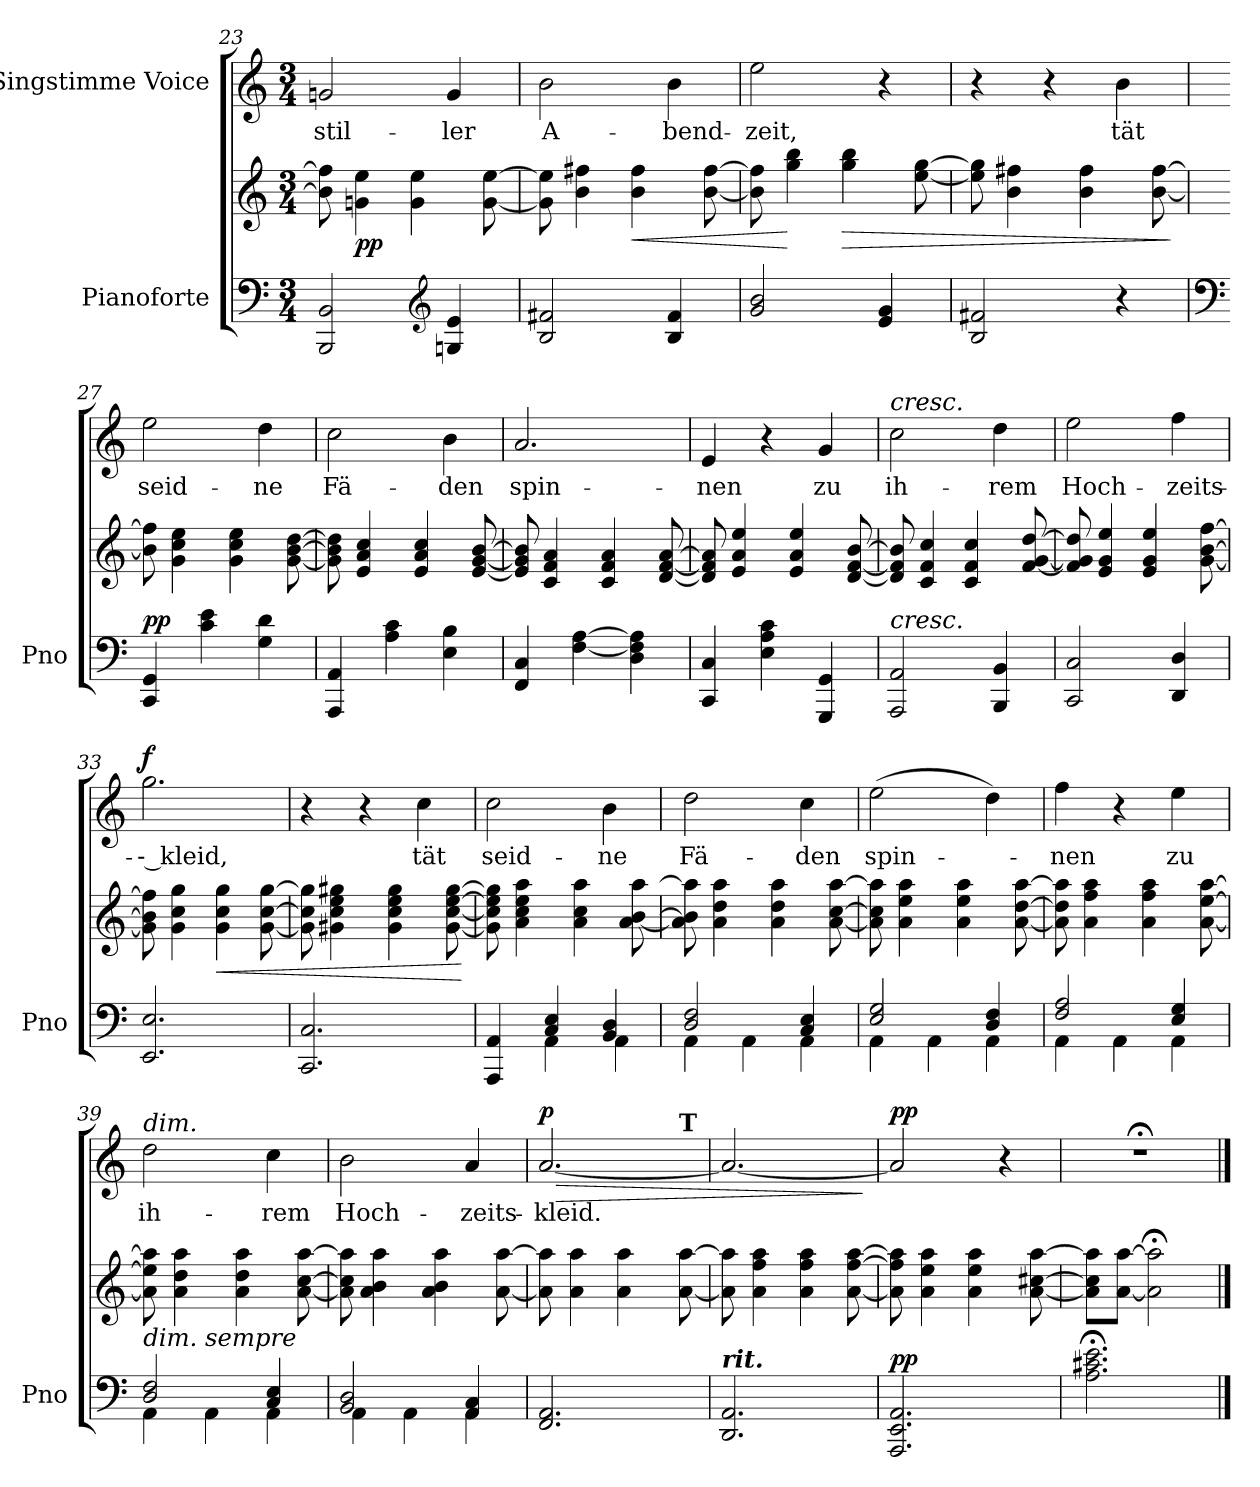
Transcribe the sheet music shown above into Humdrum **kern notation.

**kern	**kern	**dynam	**kern	**text	**dynam
*part2	*part2	*part2	*part1	*part1	*part1
*staff3	*staff2	*staff2/3	*staff1	*staff1	*staff1
*I"Pianoforte	*	*	*I"Singstimme Voice	*	*
*I'Pno	*	*	*	*	*
*clefF4	*clefG2	*	*clefG2	*	*
*k[]	*k[]	*	*k[]	*	*
*M3/4	*M3/4	*	*M3/4	*	*
=23	=23	=23	=23	=23	=23
!	!	!	!	!LO:LY:b	!
2BBB/ 2BB/	8b\] 8ff#\]	.	2gn/	stil-	.
!	!	!LO:DY:b	!	!	!
.	4gn\ 4ee\	pp	.	.	.
.	4g\ 4ee\	.	.	.	.
*clefG2	*	*	*	*	*
!	!	!	!	!LO:LY:b	!
4Gn/ 4e/	.	.	4g/	-ler	.
.	[8g\ [8ee\	.	.	.	.
=24	=24	=24	=24	=24	=24
!	!	!	!	!LO:LY:b	!
2B/ 2f#X/	8g\] 8ee\]	.	2b\	A-	.
.	4b\ 4ff#X\	.	.	.	.
!	!	!LO:HP:b	!	!	!
.	4b\ 4ff#\	<	.	.	.
!	!	!	!	!LO:LY:b	!
4B/ 4f#/	.	.	4b\	-bend-	.
.	[8b\ [8ff#\	.	.	.	.
=25	=25	=25	=25	=25	=25
!	!	!	!	!LO:LY:b	!
2g/ 2b/	8b\] 8ff#\]	.	2ee\	-zeit,	.
.	4gg\ 4bb\	[	.	.	.
!	!	!LO:HP:b	!	!	!
.	4gg\ 4bb\	>	.	.	.
4e/ 4g/	.	.	4r	.	.
.	[8ee\ [8gg\	.	.	.	.
!!LO:LB:g=z
=26	=26	=26	=26	=26	=26
2B/ 2f#X/	8ee\] 8gg\]	.	4r	.	.
.	4b\ 4ff#X\	.	.	.	.
.	.	.	4r	.	.
.	4b\ 4ff#\	.	.	.	.
!	!	!	!	!LO:LY:b	!
4r	.	.	4b\	tät	.
.	[8b\ [8ff#\	.	.	.	.
.	.	]	.	.	.
=27	=27	=27	=27	=27	=27
*clefF4	*	*	*	*	*
!	!	!LO:DY:a=2	!	!LO:LY:b	!
4CC/ 4GG/	8b\] 8ff#\]	pp	2ee\	seid-	.
.	4g\ 4cc\ 4ee\	.	.	.	.
4c\ 4e\	.	.	.	.	.
.	4g\ 4cc\ 4ee\	.	.	.	.
!	!	!	!	!LO:LY:b	!
4G\ 4d\	.	.	4dd\	-ne	.
.	[8g\ [8b\ [8dd\	.	.	.	.
=28	=28	=28	=28	=28	=28
!	!	!	!	!LO:LY:b	!
4AAA/ 4AA/	8g\] 8b\] 8dd\]	.	2cc\	Fä-	.
.	4e/ 4a/ 4cc/	.	.	.	.
4A\ 4c\	.	.	.	.	.
.	4e/ 4a/ 4cc/	.	.	.	.
!	!	!	!	!LO:LY:b	!
4E\ 4B\	.	.	4b\	-den	.
.	[8e/ [8g/ [8b/	.	.	.	.
=29	=29	=29	=29	=29	=29
!	!	!	!	!LO:LY:b	!
4FF/ 4C/	8e/] 8g/] 8b/]	.	2.a/	spin-	.
.	4c/ 4f/ 4a/	.	.	.	.
[4F\ [4A\	.	.	.	.	.
.	4c/ 4f/ 4a/	.	.	.	.
4D\ 4F\] 4A\]	.	.	.	.	.
.	[8d/ [8f/ [8a/	.	.	.	.
=30	=30	=30	=30	=30	=30
!	!	!	!	!LO:LY:b	!
4CC/ 4C/	8d/] 8f/] 8a/]	.	4e/	-nen	.
.	4e/ 4a/ 4ee/	.	.	.	.
4E\ 4A\ 4c\	.	.	4r	.	.
.	4e/ 4a/ 4ee/	.	.	.	.
!	!	!	!	!LO:LY:b	!
4GGG/ 4GG/	.	.	4g/	zu	.
.	[8d/ [8f/ [8b/	.	.	.	.
=31	=31	=31	=31	=31	=31
!	!	!	!LO:TX:a:i:t=cresc.	!	!
!LO:TX:a:i:t=cresc.	!	!	!	!	!
!	!	!	!	!LO:LY:b	!
2AAA/ 2AA/	8d/] 8f/] 8b/]	.	2cc\	ih-	.
.	4c/ 4f/ 4cc/	.	.	.	.
.	4c/ 4f/ 4cc/	.	.	.	.
!	!	!	!	!LO:LY:b	!
4BBB/ 4BB/	.	.	4dd\	-rem	.
.	[8f/ [8g/ [8dd/	.	.	.	.
=32	=32	=32	=32	=32	=32
!	!	!	!	!LO:LY:b	!
2CC/ 2C/	8f/] 8g/] 8dd/]	.	2ee\	Hoch-	.
.	4e/ 4g/ 4ee/	.	.	.	.
.	4e/ 4g/ 4ee/	.	.	.	.
!	!	!	!	!LO:LY:b	!
4DD/ 4D/	.	.	4ff\	-zeits-	.
.	[8g\ [8b\ [8ff\	.	.	.	.
!!LO:LB:g=z
=33	=33	=33	=33	=33	=33
!	!	!	!	!LO:LY:b	!LO:DY:a
2.EE/ 2.E/	8g\] 8b\] 8ff\]	.	2.gg\	-- kleid,	f
.	4g\ 4cc\ 4gg\	.	.	.	.
!	!	!LO:HP:b	!	!	!
.	4g\ 4cc\ 4gg\	<	.	.	.
.	[8g\ [8cc\ [8gg\	.	.	.	.
=34	=34	=34	=34	=34	=34
2.CC/ 2.C/	8g\] 8cc\] 8gg\]	.	4r	.	.
.	4g#X\ 4cc\ 4ee\ 4gg#X\	.	.	.	.
.	.	.	4r	.	.
.	4g#\ 4cc\ 4ee\ 4gg#\	.	.	.	.
!	!	!	!	!LO:LY:b	!LO:DY:a
!	!	!	!	!	!LO:DY:n=1:a
.	.	.	4cc\	tät	f other-dynamics
.	[8g#\ [8cc\ [8ee\ [8gg#\	.	.	.	.
.	.	[	.	.	.
=35	=35	=35	=35	=35	=35
*^	*	*	*	*	*
!	!	!	!LO:DY:a=2	!	!LO:LY:b	!
!	!	!	!LO:DY:n=1:a=2	!	!	!
4AAA/ 4AA/	4ryy	8g#\] 8cc\] 8ee\] 8gg#\]	mf other-dynamics	2cc\	seid-	.
.	.	4a\ 4cc\ 4ee\ 4aa\	.	.	.	.
4C/ 4E/	4AA\	.	.	.	.	.
.	.	4a\ 4cc\ 4aa\	.	.	.	.
!	!	!	!	!	!LO:LY:b	!
4BB/ 4D/	4AA\	.	.	4b\	-ne	.
.	.	[8a\ [8b\ [8aa\	.	.	.	.
=36	=36	=36	=36	=36	=36	=36
!	!	!	!	!	!LO:LY:b	!
2D/ 2F/	4AA\	8a\] 8b\] 8aa\]	.	2dd\	Fä-	.
.	.	4a\ 4dd\ 4aa\	.	.	.	.
.	4AA\	.	.	.	.	.
.	.	4a\ 4dd\ 4aa\	.	.	.	.
!	!	!	!	!	!LO:LY:b	!
4C/ 4E/	4AA\	.	.	4cc\	-den	.
.	.	[8a\ [8cc\ [8aa\	.	.	.	.
=37	=37	=37	=37	=37	=37	=37
!	!	!	!	!	!LO:LY:b	!
2E/ 2G/	4AA\	8a\] 8cc\] 8aa\]	.	(>2ee\	spin-	.
.	.	4a\ 4ee\ 4aa\	.	.	.	.
.	4AA\	.	.	.	.	.
.	.	4a\ 4ee\ 4aa\	.	.	.	.
4D/ 4F/	4AA\	.	.	4dd\)	.	.
.	.	[8a\ [8dd\ [8aa\	.	.	.	.
=38	=38	=38	=38	=38	=38	=38
!	!	!	!	!	!LO:LY:b	!
2F/ 2A/	4AA\	8a\] 8dd\] 8aa\]	.	4ff\	-nen	.
.	.	4a\ 4ff\ 4aa\	.	.	.	.
.	4AA\	.	.	4r	.	.
.	.	4a\ 4ff\ 4aa\	.	.	.	.
!	!	!	!	!	!LO:LY:b	!
4E/ 4G/	4AA\	.	.	4ee\	zu	.
.	.	[8a\ [8ee\ [8aa\	.	.	.	.
!!LO:LB:g=z
=39	=39	=39	=39	=39	=39	=39
!	!	!	!	!LO:TX:a:i:t=dim.	!	!
!LO:TX:a:i:t=dim. sempre	!	!	!	!	!	!
!	!	!	!	!	!LO:LY:b	!
2D/ 2F/	4AA\	8a\] 8ee\] 8aa\]	.	2dd\	ih-	.
.	.	4a\ 4dd\ 4aa\	.	.	.	.
.	4AA\	.	.	.	.	.
.	.	4a\ 4dd\ 4aa\	.	.	.	.
!	!	!	!	!	!LO:LY:b	!
4C/ 4E/	4AA\	.	.	4cc\	-rem	.
.	.	[8a\ [8cc\ [8aa\	.	.	.	.
=40	=40	=40	=40	=40	=40	=40
!	!	!	!	!	!LO:LY:b	!
2BB/ 2D/	4AA\	8a\] 8cc\] 8aa\]	.	2b\	Hoch-	.
.	.	4a\ 4b\ 4aa\	.	.	.	.
.	4AA\	.	.	.	.	.
.	.	4a\ 4b\ 4aa\	.	.	.	.
!	!	!	!	!	!LO:LY:b	!
4AA/ 4C/	4AA\	.	.	4a/	-zeits-	.
.	.	[8a\ [8aa\	.	.	.	.
*v	*v	*	*	*	*	*
=41	=41	=41	=41	=41	=41
!	!	!	!	!LO:LY:b	!LO:HP:b
!	!	!	!	!	!LO:DY:n=1:a
*	*	*	*^	*	*
2.FF/ 2.AA/	8a\] 8aa\]	.	[2.a/	2ryy	-kleid.	> p
.	4a\ 4aa\	.	.	.	.	.
.	4a\ 4aa\	.	.	.	.	.
.	.	.	.	8ryy	.	.
!	!	!	!	!LO:TX:a:B:t=T	!	!
.	[8a\ [8aa\	.	.	8ryy	.	.
=42	=42	=42	=42	=42	=42	=42
!	!	!	!LO:TX:a:B:t=T	!	!	!
!LO:TX:a:Bi:t=rit.	!	!	!	!	!	!
*	*	*	*v	*v	*	*
2.DD/ 2.AA/	8a\] 8aa\]	.	2.a/_	.	.
.	4a\ 4ff\ 4aa\	.	.	.	.
.	4a\ 4ff\ 4aa\	.	.	.	.
.	[8a\ [8ff\ [8aa\	.	.	.	.
.	.	.	.	.	]
=43	=43	=43	=43	=43	=43
!	!	!LO:DY:a=2	!	!	!LO:DY:a
2.AAA/ 2.EE/ 2.AA/	8a\] 8ff\] 8aa\]	pp	2a/]	.	pp
.	4a\ 4ee\ 4aa\	.	.	.	.
.	4a\ 4ee\ 4aa\	.	.	.	.
.	.	.	4r	.	.
.	[8a\ [8cc#X\ [8aa\	.	.	.	.
=44	=44	=44	=44	=44	=44
2.A\; 2.c#X\; 2.e\;	8a]\ 8cc#]\ 8aa]\L	.	2.r;<	.	.
.	[8a\ [8aa\J	.	.	.	.
.	2a\];< 2aa\];<	.	.	.	.
==	==	==	==	==	==
*-	*-	*-	*-	*-	*-
